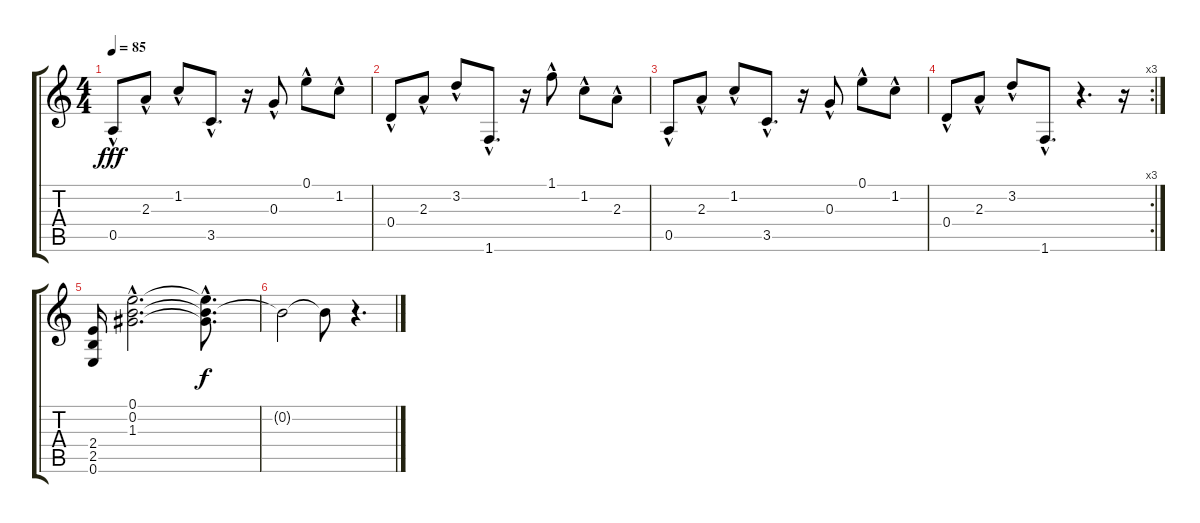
\track "" {instrument acousticguitarsteel}
\staff {score tabs}
\tuning (E4 B3 G3 D3 A2 E2) {hide}
\ts (4 4)
\tempo 85
\clef g2
\ks c
0.5{hac}.8{dy fff instrument acousticguitarsteel} 2.3{hac}.8 1.2{hac}.8 3.5{hac}.8{d} r.16 0.3{hac}.8 0.1{hac}.8 1.2{hac}.8 |
0.4{hac}.8 2.3{hac}.8 3.2{hac}.8 1.6{hac}.8{d} r.16 1.1{hac}.8 1.2{hac}.8 2.3{hac}.8 |
0.5{hac}.8 2.3{hac}.8 1.2{hac}.8 3.5{hac}.8{d} r.16 0.3{hac}.8 0.1{hac}.8 1.2{hac}.8 |
\rc 3
0.4{hac}.8 2.3{hac}.8 3.2{hac}.8 1.6{hac}.8{d} r.4{d} r.16 |
(2.4 2.5 0.6).16 (0.1{hac} 0.2{hac} 1.3{hac}).2{d} (0.1{t} 0.2{hac t} 1.3{hac t}).8{d dy f} |
0.2{t}.2 0.2{t}.8 r.4{d}
